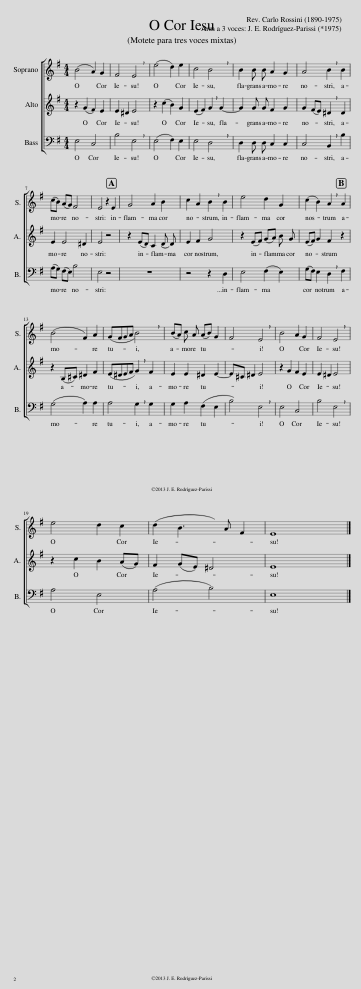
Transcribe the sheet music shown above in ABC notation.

X:1
%%score [ 1 2 3 ]
L:1/8
M:4/4
I:linebreak $
K:G
V:1 treble
V:2 treble
V:3 bass
V:1
 (B4 A2) G2 | F4 !breath!E4 | (e4 d2) e2 | c4 !breath!B4 | B2 B B A2 G2 | %5
 A4 !breath!B2 B2 |$ (cB) (AG) F4 | E4 z2 E2 | G4 A2 B2 | c2 A2 !breath!B2 B2 | %10
 e4 d2 G2 | (c2 B2) !breath!A2 A2 |$ (B4 F2) A2 | (GF)GA !breath!B4 | (BA) c A (AB) G2 | %15
 F4 !breath!E4 | B4 A2 G2 | F4 !breath!E4 |$ e4 d2 c2 | (d2 B3) A F2 | %20
 E8 |] %21
V:2
 z2 (G2 F2) E2 | E2 ^D2 E4 | z2 (c2 B2) G2 | (E2 F2) !breath!G2 G2- | G2 G G F2 G2 | %5
 G2 (FE) !breath!^D2 D2 |$ E2 E4 ^D2 | E4 z4 | z2 (ED) C2 (D D) | E2 F2 G4 | %10
 z2 (EF) (GA) B G | (EF) G2 F2 z2 |$ z2 (B,^C) ^D2 F2 | (E^D)EF !breath!G2 F2 | E2 E2 ^D2 E2- | %15
 E^C ^D2 E4 | z2 G2 F2 E2 | E2 ^D2 E4 |$ z2 c2 B2 (AG) | F2 (GE) ^D4 | %20
 E8 |] %21
V:3
 E,4 C,4 | B,4 !breath!E,4 | (E,4 F,2) E,2 | E,4 !breath!D,4 | D,2 D, D, C,2 C,2 | %5
 C,4 !breath!B,,2 B,2 |$ (A,G,) (F,E,) B,4 | E,4 z4 | z8 | z4 z2 D,2 | %10
 E,4 (F,2 E,2) | (G,F,) E,2 !breath!D,2 F,2 |$ (G,4 A,2) A,2 | A,4 !breath!G,2 G,2 | G,2 A,2 (F,2 E,2) | %15
 B,4 !breath!E,4 | E,4 C,4 | B,4 !breath!E,4 |$ A,4 E,4 | (A,4 B,4) | %20
 E,8 |] %21
